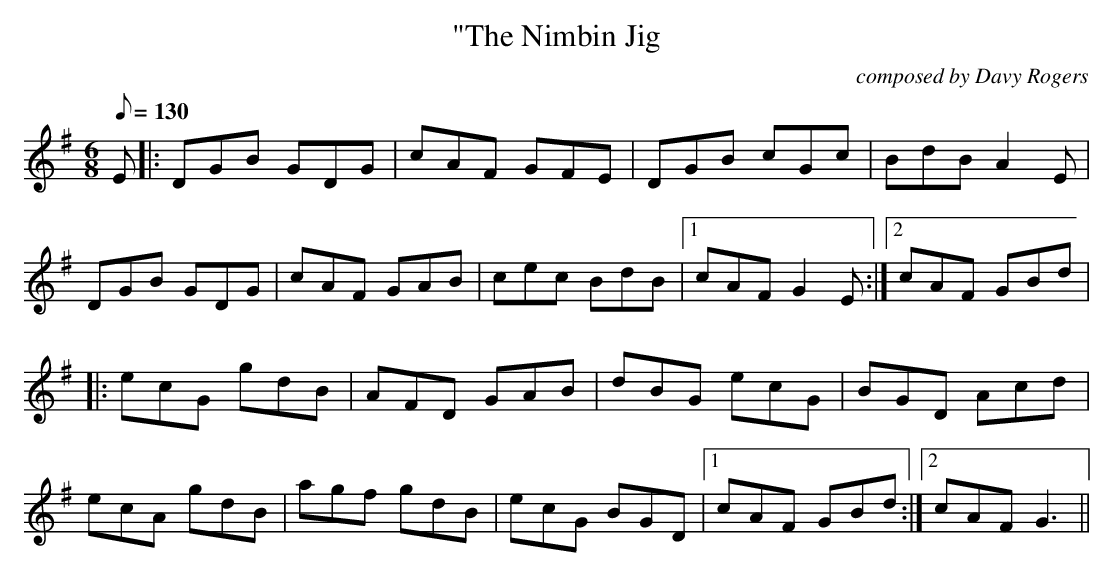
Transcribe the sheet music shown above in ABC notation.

X:1
T:"The Nimbin Jig
C:composed by Davy Rogers
L:1/8
Q:130
K:G
M:6/8
E |: DGB GDG | cAF GFE | DGB cGc | BdB A2E |
DGB GDG | cAF GAB | cec BdB |1 cAF G2E :|2 cAF GBd |
|: ecG gdB | AFD GAB | dBG ecG | BGD Acd |
ecA gdB | agf gdB | ecG BGD |1 cAF GBd :|2 cAF G3 ||
